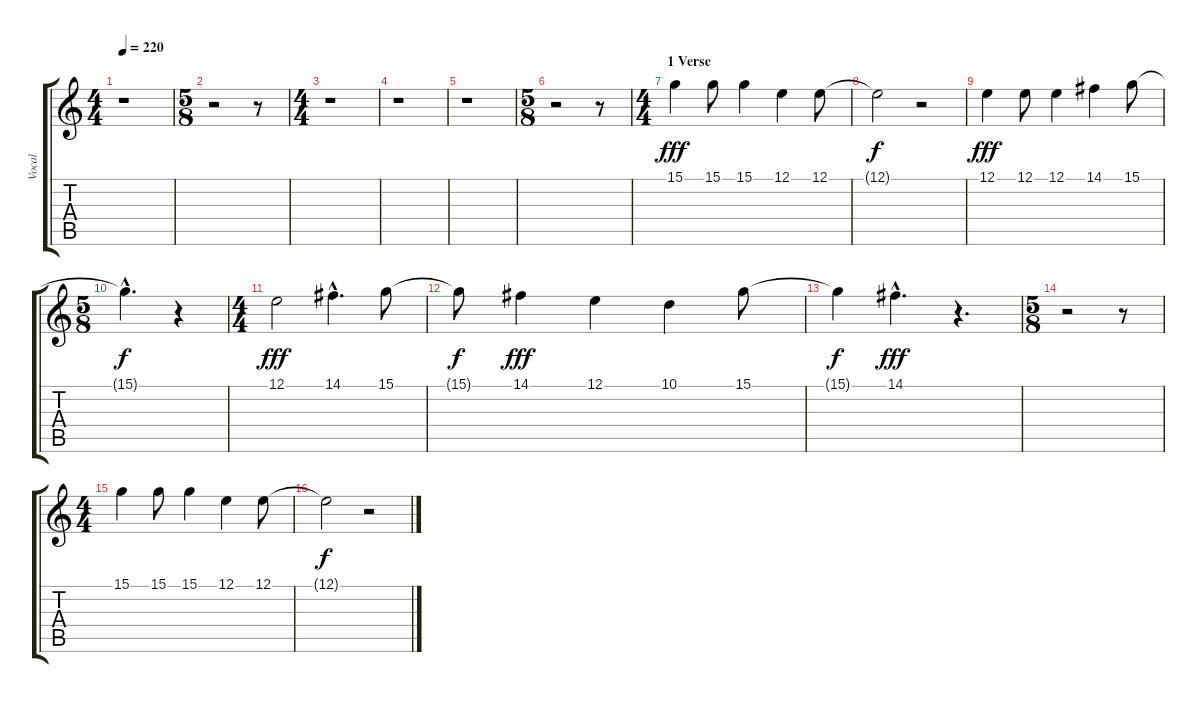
\track ("Vocal" "Vocal") {instrument lead2sawtooth}
\staff {score tabs}
\tuning (E4 B3 G3 D3 A2 E2) {hide}
\ts (4 4)
\tempo 220
\clef g2
\ks c
r.1{dy fff} |
\ts (5 8)
r.2 r.8 |
\ts (4 4)
r.1 |
r.1 |
r.1 |
\ts (5 8)
r.2 r.8 |
\ts (4 4)
\section ("" "1 Verse")
15.1.4 15.1.8 15.1.4 12.1.4 12.1.8 |
12.1{t}.2{dy f} r.2 |
12.1.4{dy fff} 12.1.8 12.1.4 14.1.4 15.1.8 |
\ts (5 8)
15.1{hac t}.4{d dy f} r.4 |
\ts (4 4)
12.1.2{dy fff} 14.1{hac}.4{d} 15.1.8 |
15.1{t}.8{dy f} 14.1.4{dy fff} 12.1.4 10.1.4 15.1.8 |
15.1{t}.4{dy f} 14.1{hac}.4{d dy fff} r.4{d} |
\ts (5 8)
r.2 r.8 |
\ts (4 4)
15.1.4 15.1.8 15.1.4 12.1.4 12.1.8 |
12.1{t}.2{dy f} r.2
